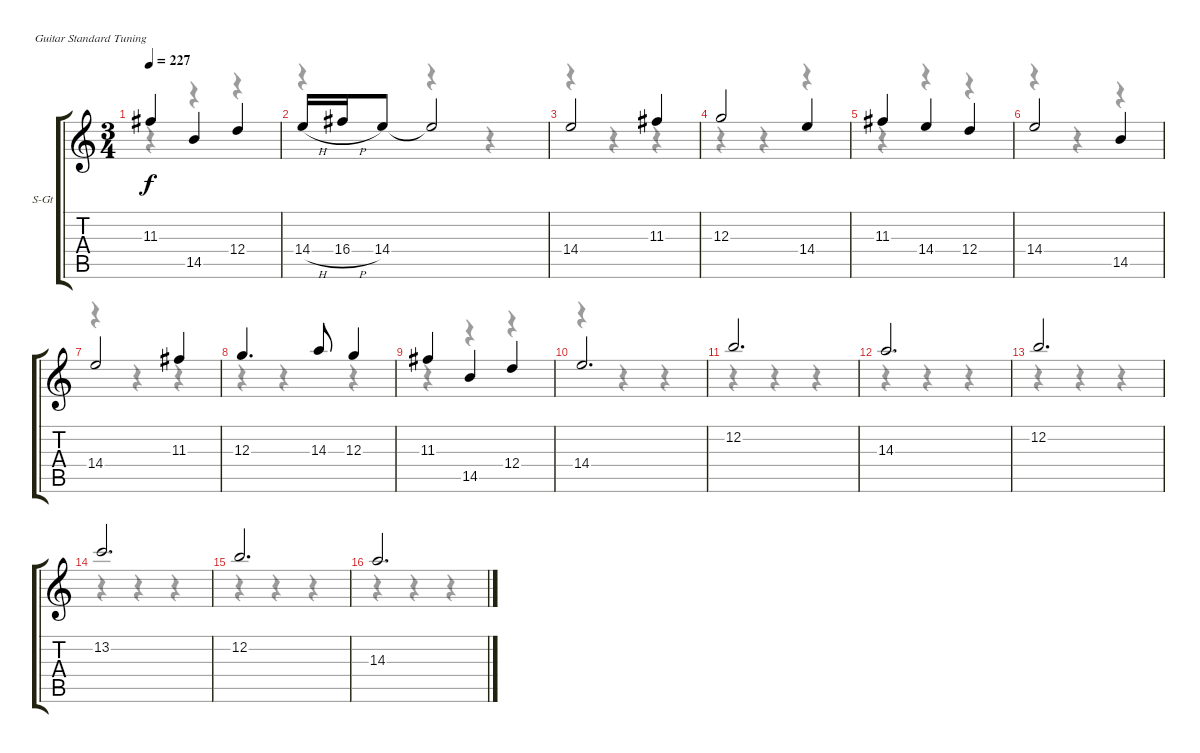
\bracketExtendMode groupsimilarinstruments
\firstSystemTrackNameOrientation horizontal
\otherSystemsTrackNameOrientation horizontal
\track ("Track 1" "S-Gt") {instrument accordion}
\staff {score tabs}
\tuning (E4 B3 G3 D3 A2 E2)
\displaytranspose 12
\voice
\ts (3 4)
\tempo 227
\clef g2
\ks c
11.3.4{dy f} 14.5.4 12.4.4 |
14.4{h}.16 16.4{h}.16 14.4.8 14.4{t}.2 |
14.4.2 11.3.4 |
12.3.2 14.4.4 |
11.3.4 14.4.4 12.4.4 |
14.4.2 14.5.4 |
14.4.2 11.3.4 |
12.3.4{d} 14.3.8 12.3.4 |
11.3.4 14.5.4 12.4.4 |
14.4.2{d} |
12.2.2{d} |
14.3.2{d} |
12.2.2{d} |
13.2.2{d} |
12.2.2{d} |
14.3.2{d}
\voice
\clef g2
\ottava regular
\simile none
\ks c
r.4{dy mf} r.4 r.4 |
r.4 r.4 r.4 |
r.4 r.4 r.4 |
r.4 r.4 r.4 |
r.4 r.4 r.4 |
r.4 r.4 r.4 |
r.4 r.4 r.4 |
r.4 r.4 r.4 |
r.4 r.4 r.4 |
r.4 r.4 r.4 |
r.4 r.4 r.4 |
r.4 r.4 r.4 |
r.4 r.4 r.4 |
r.4 r.4 r.4 |
r.4 r.4 r.4 |
r.4 r.4 r.4
